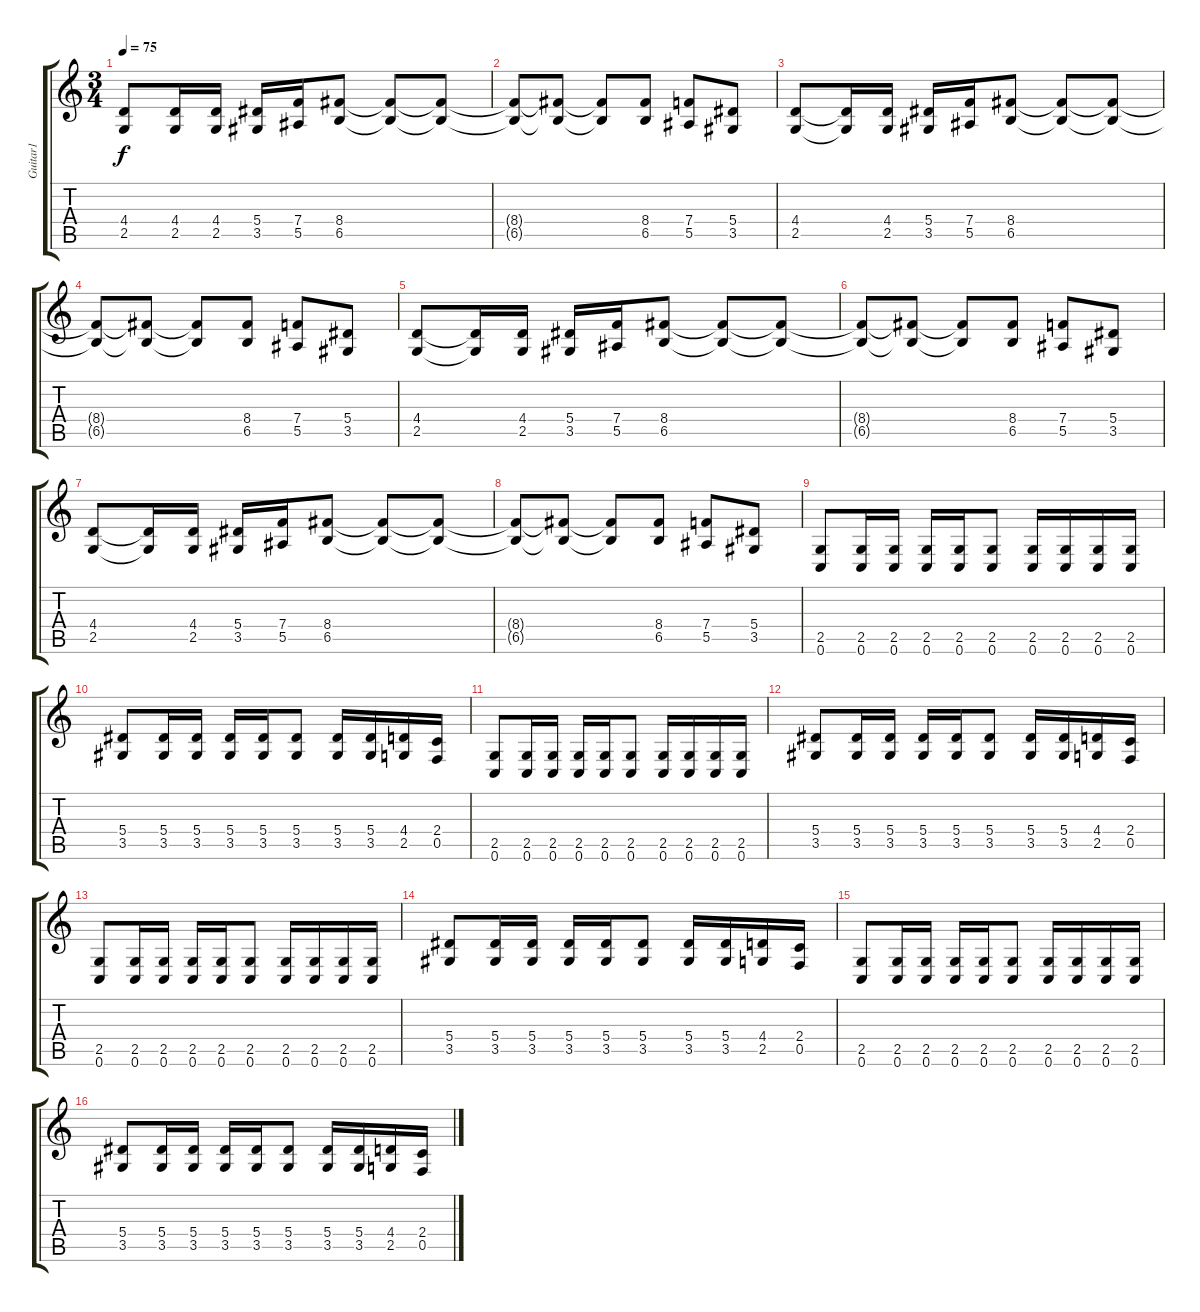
\track ("Guitar1" "Guitar1") {instrument overdrivenguitar}
\staff {score tabs}
\tuning (C4 G3 Eb3 Bb2 F2 C2) {hide}
\ts (3 4)
\tempo 75
\clef g2
\ks c
(4.4 2.5).8{dy f} (4.4 2.5).16 (4.4 2.5).16 (5.4 3.5).16 (7.4 5.5).16 (8.4 6.5).8 (8.4{t} 6.5{t}).8 (8.4{t} 6.5{t}).8 |
(8.4{t} 6.5{t}).8 (8.4{t} 6.5{t}).8 (8.4{t} 6.5{t}).8 (8.4 6.5).8 (7.4 5.5).8 (5.4 3.5).8 |
(4.4 2.5).8 (4.4{t} 2.5{t}).16 (4.4 2.5).16 (5.4 3.5).16 (7.4 5.5).16 (8.4 6.5).8 (8.4{t} 6.5{t}).8 (8.4{t} 6.5{t}).8 |
(8.4{t} 6.5{t}).8 (8.4{t} 6.5{t}).8 (8.4{t} 6.5{t}).8 (8.4 6.5).8 (7.4 5.5).8 (5.4 3.5).8 |
(4.4 2.5).8 (4.4{t} 2.5{t}).16 (4.4 2.5).16 (5.4 3.5).16 (7.4 5.5).16 (8.4 6.5).8 (8.4{t} 6.5{t}).8 (8.4{t} 6.5{t}).8 |
(8.4{t} 6.5{t}).8 (8.4{t} 6.5{t}).8 (8.4{t} 6.5{t}).8 (8.4 6.5).8 (7.4 5.5).8 (5.4 3.5).8 |
(4.4 2.5).8 (4.4{t} 2.5{t}).16 (4.4 2.5).16 (5.4 3.5).16 (7.4 5.5).16 (8.4 6.5).8 (8.4{t} 6.5{t}).8 (8.4{t} 6.5{t}).8 |
(8.4{t} 6.5{t}).8 (8.4{t} 6.5{t}).8 (8.4{t} 6.5{t}).8 (8.4 6.5).8 (7.4 5.5).8 (5.4 3.5).8 |
(2.5 0.6).8 (2.5 0.6).16 (2.5 0.6).16 (2.5 0.6).16 (2.5 0.6).16 (2.5 0.6).8 (2.5 0.6).16 (2.5 0.6).16 (2.5 0.6).16 (2.5 0.6).16 |
(5.4 3.5).8 (5.4 3.5).16 (5.4 3.5).16 (5.4 3.5).16 (5.4 3.5).16 (5.4 3.5).8 (5.4 3.5).16 (5.4 3.5).16 (4.4 2.5).16 (2.4 0.5).16 |
(2.5 0.6).8 (2.5 0.6).16 (2.5 0.6).16 (2.5 0.6).16 (2.5 0.6).16 (2.5 0.6).8 (2.5 0.6).16 (2.5 0.6).16 (2.5 0.6).16 (2.5 0.6).16 |
(5.4 3.5).8 (5.4 3.5).16 (5.4 3.5).16 (5.4 3.5).16 (5.4 3.5).16 (5.4 3.5).8 (5.4 3.5).16 (5.4 3.5).16 (4.4 2.5).16 (2.4 0.5).16 |
(2.5 0.6).8 (2.5 0.6).16 (2.5 0.6).16 (2.5 0.6).16 (2.5 0.6).16 (2.5 0.6).8 (2.5 0.6).16 (2.5 0.6).16 (2.5 0.6).16 (2.5 0.6).16 |
(5.4 3.5).8 (5.4 3.5).16 (5.4 3.5).16 (5.4 3.5).16 (5.4 3.5).16 (5.4 3.5).8 (5.4 3.5).16 (5.4 3.5).16 (4.4 2.5).16 (2.4 0.5).16 |
(2.5 0.6).8 (2.5 0.6).16 (2.5 0.6).16 (2.5 0.6).16 (2.5 0.6).16 (2.5 0.6).8 (2.5 0.6).16 (2.5 0.6).16 (2.5 0.6).16 (2.5 0.6).16 |
(5.4 3.5).8 (5.4 3.5).16 (5.4 3.5).16 (5.4 3.5).16 (5.4 3.5).16 (5.4 3.5).8 (5.4 3.5).16 (5.4 3.5).16 (4.4 2.5).16 (2.4 0.5).16
